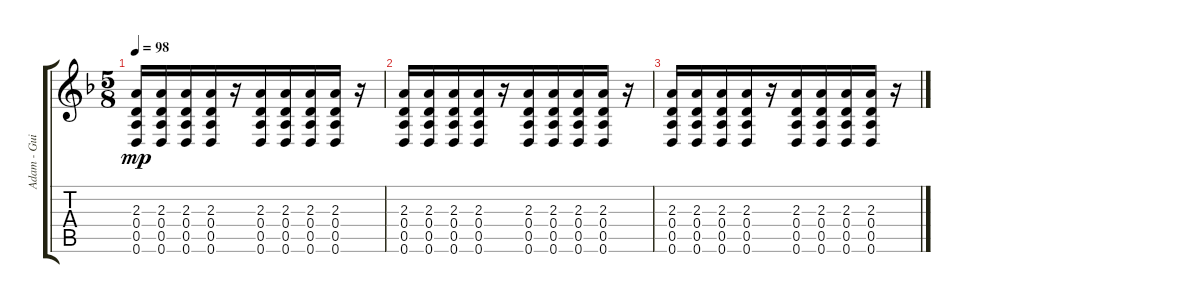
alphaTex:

\track ("Adam - Guitar" "Adam - Gui") {instrument distortionguitar}
\staff {score tabs}
\tuning (E4 B3 G3 D3 A2 D2) {hide}
\ts (5 8)
\tempo 98
\clef g2
\ks dminor
(2.3 0.4 0.5 0.6).16{dy mp} (2.3 0.4 0.5 0.6).16{beam merge} (2.3 0.4 0.5 0.6).16 (2.3 0.4 0.5 0.6).16 r.16 (2.3 0.4 0.5 0.6).16{beam merge} (2.3 0.4 0.5 0.6).16{beam merge} (2.3 0.4 0.5 0.6).16{beam merge} (2.3 0.4 0.5 0.6).16 r.16 |
(2.3 0.4 0.5 0.6).16 (2.3 0.4 0.5 0.6).16{beam merge} (2.3 0.4 0.5 0.6).16 (2.3 0.4 0.5 0.6).16 r.16 (2.3 0.4 0.5 0.6).16{beam merge} (2.3 0.4 0.5 0.6).16{beam merge} (2.3 0.4 0.5 0.6).16{beam merge} (2.3 0.4 0.5 0.6).16 r.16 |
(2.3 0.4 0.5 0.6).16 (2.3 0.4 0.5 0.6).16{beam merge} (2.3 0.4 0.5 0.6).16 (2.3 0.4 0.5 0.6).16 r.16 (2.3 0.4 0.5 0.6).16{beam merge} (2.3 0.4 0.5 0.6).16{beam merge} (2.3 0.4 0.5 0.6).16{beam merge} (2.3 0.4 0.5 0.6).16 r.16
